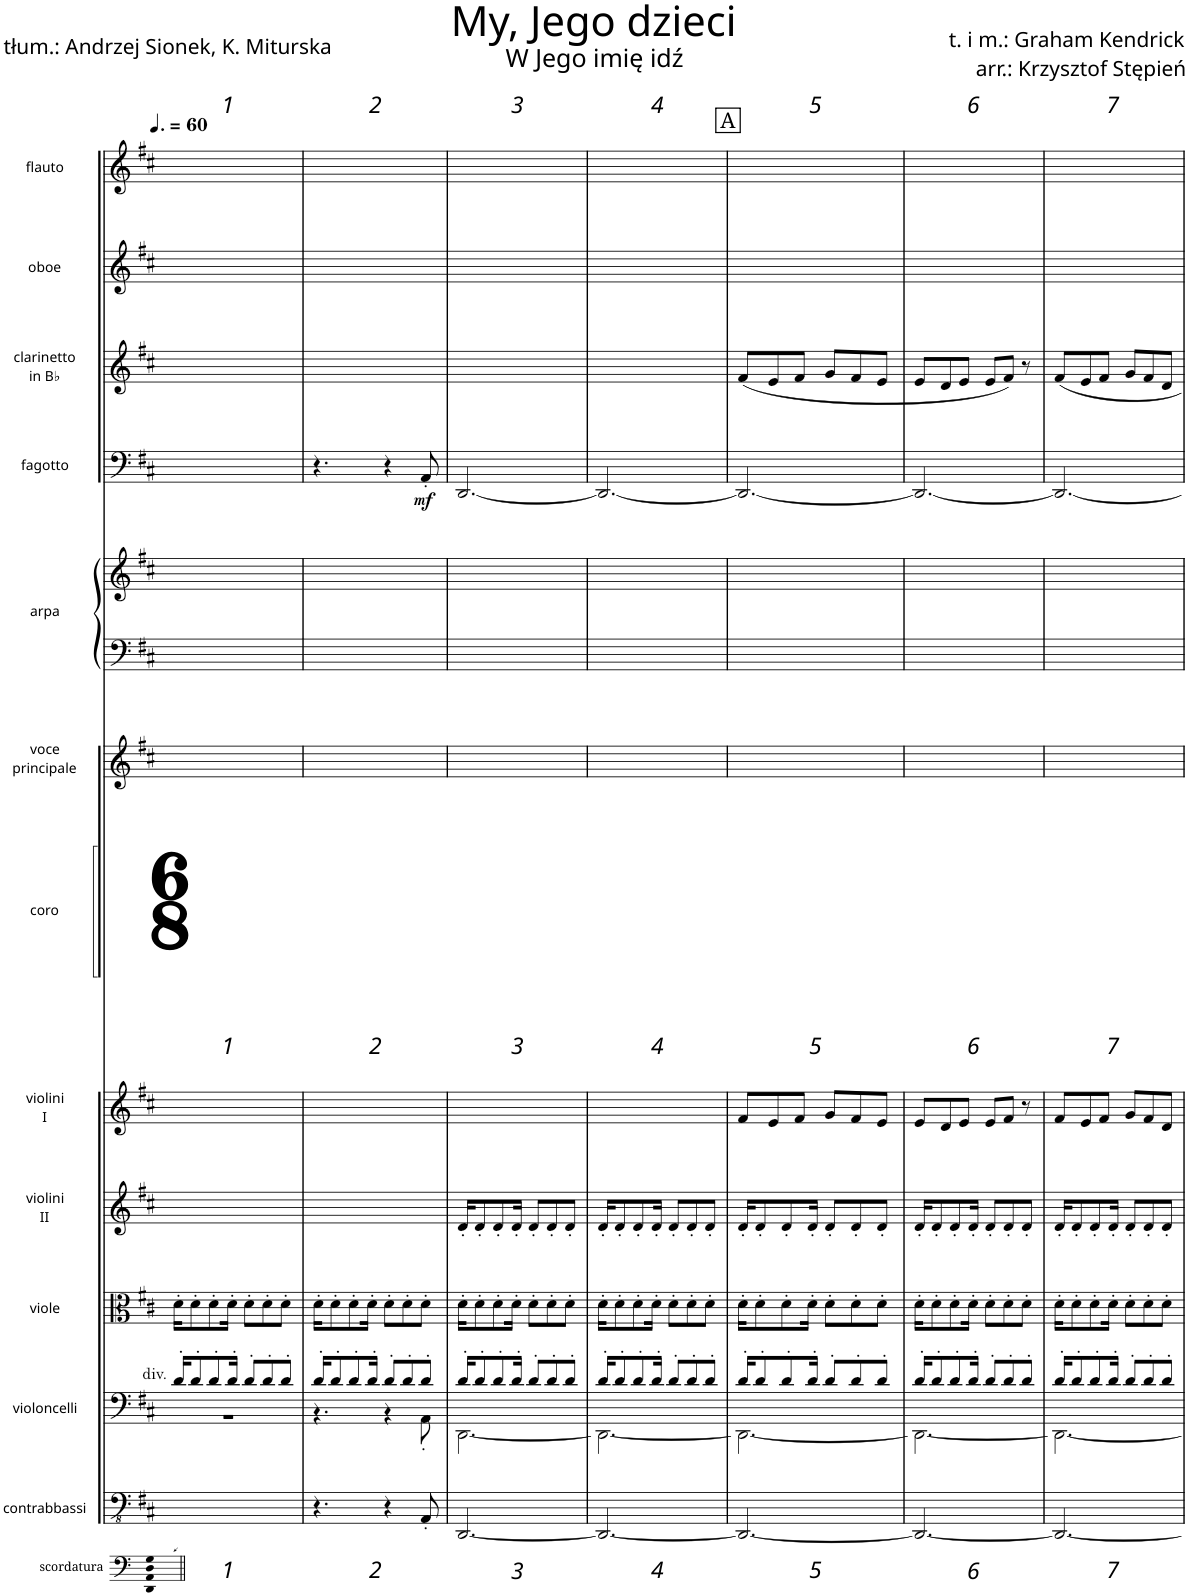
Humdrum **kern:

**kern	**harte	**kern	**kern	**kern	**kern	**kern	**kern	**kern	**kern	**kern	**kern	**dynam	**kern	**kern	**kern
*part12	*part12	*part11	*part10	*part9	*part8	*part7	*part7	*part6	*part5	*part5	*part4	*part4	*part3	*part2	*part1
*staff14	*	*staff13	*staff12	*staff11	*staff10	*staff9	*staff8	*staff7	*staff6	*staff5	*staff4	*staff4	*staff3	*staff2	*staff1
*I"contrabbassi	*	*I"violoncelli	*I"viole	*I"violini II	*I"violini I	*I"coro	*	*I"voce principale	*I"arpa	*	*I"fagotto	*	*I"clarinetto in Bb	*I"oboe	*I"flauto
*I'cb	*	*I'vc	*	*I'vl II	*I'vl I	*I'coro	*	*I'voce	*I'arp	*	*I'fag	*	*I'cl Bb	*I'ob	*I'fl
*clefFv4	*	*clefF4	*clefC3	*clefG2	*clefG2	*clefF4	*clefG2	*clefG2	*clefF4	*clefG2	*clefF4	*	*clefG2	*clefG2	*clefG2
*	*	*	*	*	*	*	*	*	*	*	*	*	*Trd1c2	*	*
*k[f#c#]	*	*k[f#c#]	*k[f#c#]	*k[f#c#]	*k[f#c#]	*k[f#c#]	*k[f#c#]	*k[f#c#]	*k[f#c#]	*k[f#c#]	*k[f#c#]	*	*k[f#c#]	*k[f#c#]	*k[f#c#]
*M6/8	*	*M6/8	*M6/8	*M6/8	*M6/8	*M6/8	*M6/8	*M6/8	*M6/8	*M6/8	*M6/8	*	*M6/8	*M6/8	*M6/8
*MM90	*	*MM90	*MM90	*MM90	*MM90	*MM90	*MM90	*MM90	*MM90	*MM90	*MM90	*	*MM90	*MM90	*MM90
=1	=1	=1	=1	=1	=1	=1	=1	=1	=1	=1	=1	=1	=1	=1	=1
*	*	*^	*	*	*	*	*	*	*	*	*	*	*	*	*
!	!	!LO:TX:a:t=div.	!	!	!	!	!	!	!	!	!	!	!	!	!	!
!LO:TX:b:t=scordatura	!	!	!	!	!	!	!	!	!	!	!	!	!	!	!	!
2.ryy	.	16d'/KL	2.r	16d'\KL	2.ryy	2.ryy	2.ryy	2.ryy	2.ryy	2.ryy	2.ryy	2.ryy	.	2.ryy	2.ryy	2.ryy
.	.	8d'/	.	8d'\	.	.	.	.	.	.	.	.	.	.	.	.
.	.	8d'/	.	8d'\	.	.	.	.	.	.	.	.	.	.	.	.
.	.	16d'/Jk	.	16d'\Jk	.	.	.	.	.	.	.	.	.	.	.	.
.	.	8d'/L	.	8d'\L	.	.	.	.	.	.	.	.	.	.	.	.
.	.	8d'/	.	8d'\	.	.	.	.	.	.	.	.	.	.	.	.
.	.	8d'/J	.	8d'\J	.	.	.	.	.	.	.	.	.	.	.	.
=2	=2	=2	=2	=2	=2	=2	=2	=2	=2	=2	=2	=2	=2	=2	=2	=2
4.r	.	16d'/KL	4.r	16d'\KL	2.ryy	2.ryy	2.ryy	2.ryy	2.ryy	2.ryy	2.ryy	4.r	.	2.ryy	2.ryy	2.ryy
.	.	8d'/	.	8d'\	.	.	.	.	.	.	.	.	.	.	.	.
.	.	8d'/	.	8d'\	.	.	.	.	.	.	.	.	.	.	.	.
.	.	16d'/Jk	.	16d'\Jk	.	.	.	.	.	.	.	.	.	.	.	.
4r	.	8d'/L	4r	8d'\L	.	.	.	.	.	.	.	4r	.	.	.	.
.	.	8d'/	.	8d'\	.	.	.	.	.	.	.	.	.	.	.	.
!	!	!	!	!	!	!	!	!	!	!	!	!	!LO:DY:b	!	!	!
8AAA'/	.	8d'/J	8AA'\	8d'\J	.	.	.	.	.	.	.	8AA'/	mf	.	.	.
=3	=3	=3	=3	=3	=3	=3	=3	=3	=3	=3	=3	=3	=3	=3	=3	=3
!	!LO:H:kt=1	!	!	!	!	!	!	!	!	!	!	!	!	!	!	!
[2.DDD/	N	16d'/KL	[2.DD\	16d'\KL	16d'/KL	2.ryy	2.ryy	2.ryy	2.ryy	2.ryy	2.ryy	[2.DD/	.	2.ryy	2.ryy	2.ryy
.	.	8d'/	.	8d'\	8d'/	.	.	.	.	.	.	.	.	.	.	.
.	.	8d'/	.	8d'\	8d'/	.	.	.	.	.	.	.	.	.	.	.
.	.	16d'/Jk	.	16d'\Jk	16d'/Jk	.	.	.	.	.	.	.	.	.	.	.
.	.	8d'/L	.	8d'\L	8d'/L	.	.	.	.	.	.	.	.	.	.	.
.	.	8d'/	.	8d'\	8d'/	.	.	.	.	.	.	.	.	.	.	.
.	.	8d'/J	.	8d'\J	8d'/J	.	.	.	.	.	.	.	.	.	.	.
=4	=4	=4	=4	=4	=4	=4	=4	=4	=4	=4	=4	=4	=4	=4	=4	=4
!	!LO:H:kt=2	!	!	!	!	!	!	!	!	!	!	!	!	!	!	!
2.DDD/_	N	16d'/KL	2.DD\_	16d'\KL	16d'/KL	2.ryy	2.ryy	2.ryy	2.ryy	2.ryy	2.ryy	2.DD/_	.	2.ryy	2.ryy	2.ryy
.	.	8d'/	.	8d'\	8d'/	.	.	.	.	.	.	.	.	.	.	.
.	.	8d'/	.	8d'\	8d'/	.	.	.	.	.	.	.	.	.	.	.
.	.	16d'/Jk	.	16d'\Jk	16d'/Jk	.	.	.	.	.	.	.	.	.	.	.
.	.	8d'/L	.	8d'\L	8d'/L	.	.	.	.	.	.	.	.	.	.	.
.	.	8d'/	.	8d'\	8d'/	.	.	.	.	.	.	.	.	.	.	.
.	.	8d'/J	.	8d'\J	8d'/J	.	.	.	.	.	.	.	.	.	.	.
!!LO:REH:place=s1:a:cj:fs=14:t=A
=5	=5	=5	=5	=5	=5	=5	=5	=5	=5	=5	=5	=5	=5	=5	=5	=5
!	!LO:H:kt=3	!	!	!	!	!	!	!	!	!	!	!	!	!	!	!
2.DDD/_	N	16d'/KL	2.DD\_	16d'\KL	16d'/KL	8f#/L	2.ryy	2.ryy	2.ryy	2.ryy	2.ryy	2.DD/_	.	(8f#/L	2.ryy	2.ryy
.	.	8d'/	.	8d'\	8d'/	.	.	.	.	.	.	.	.	.	.	.
.	.	.	.	.	.	8e/	.	.	.	.	.	.	.	8e/	.	.
.	.	8d'/	.	8d'\	8d'/	.	.	.	.	.	.	.	.	.	.	.
.	.	.	.	.	.	8f#/J	.	.	.	.	.	.	.	8f#/J	.	.
.	.	16d'/Jk	.	16d'\Jk	16d'/Jk	.	.	.	.	.	.	.	.	.	.	.
.	.	8d'/L	.	8d'\L	8d'/L	8g/L	.	.	.	.	.	.	.	8g/L	.	.
.	.	8d'/	.	8d'\	8d'/	8f#/	.	.	.	.	.	.	.	8f#/	.	.
.	.	8d'/J	.	8d'\J	8d'/J	8e/J	.	.	.	.	.	.	.	8e/J	.	.
=6	=6	=6	=6	=6	=6	=6	=6	=6	=6	=6	=6	=6	=6	=6	=6	=6
!	!LO:H:kt=4	!	!	!	!	!	!	!	!	!	!	!	!	!	!	!
2.DDD/_	N	16d'/KL	2.DD\_	16d'\KL	16d'/KL	8e/L	2.ryy	2.ryy	2.ryy	2.ryy	2.ryy	2.DD/_	.	8e/L	2.ryy	2.ryy
.	.	8d'/	.	8d'\	8d'/	.	.	.	.	.	.	.	.	.	.	.
.	.	.	.	.	.	8d/	.	.	.	.	.	.	.	8d/	.	.
.	.	8d'/	.	8d'\	8d'/	.	.	.	.	.	.	.	.	.	.	.
.	.	.	.	.	.	8e/J	.	.	.	.	.	.	.	8e/J	.	.
.	.	16d'/Jk	.	16d'\Jk	16d'/Jk	.	.	.	.	.	.	.	.	.	.	.
.	.	8d'/L	.	8d'\L	8d'/L	8e/L	.	.	.	.	.	.	.	8e/L	.	.
.	.	8d'/	.	8d'\	8d'/	8f#/J	.	.	.	.	.	.	.	8f#/J)	.	.
.	.	8d'/J	.	8d'\J	8d'/J	8r	.	.	.	.	.	.	.	8r	.	.
=7	=7	=7	=7	=7	=7	=7	=7	=7	=7	=7	=7	=7	=7	=7	=7	=7
!	!LO:H:kt=5	!	!	!	!	!	!	!	!	!	!	!	!	!	!	!
2.DDD/_	N	16d'/KL	2.DD\_	16d'\KL	16d'/KL	8f#/L	2.ryy	2.ryy	2.ryy	2.ryy	2.ryy	2.DD/_	.	8f#/L	2.ryy	2.ryy
.	.	8d'/	.	8d'\	8d'/	.	.	.	.	.	.	.	.	.	.	.
.	.	.	.	.	.	8e/	.	.	.	.	.	.	.	8e/	.	.
.	.	8d'/	.	8d'\	8d'/	.	.	.	.	.	.	.	.	.	.	.
.	.	.	.	.	.	8f#/J	.	.	.	.	.	.	.	8f#/J	.	.
.	.	16d'/Jk	.	16d'\Jk	16d'/Jk	.	.	.	.	.	.	.	.	.	.	.
.	.	8d'/L	.	8d'\L	8d'/L	8g/L	.	.	.	.	.	.	.	8g/L	.	.
.	.	8d'/	.	8d'\	8d'/	8f#/	.	.	.	.	.	.	.	8f#/	.	.
.	.	8d'/J	.	8d'\J	8d'/J	8d/J	.	.	.	.	.	.	.	8d/J	.	.
*	*	*v	*v	*	*	*	*	*	*	*	*	*	*	*	*	*
=	=	=	=	=	=	=	=	=	=	=	=	=	=	=	=
*-	*-	*-	*-	*-	*-	*-	*-	*-	*-	*-	*-	*-	*-	*-	*-
